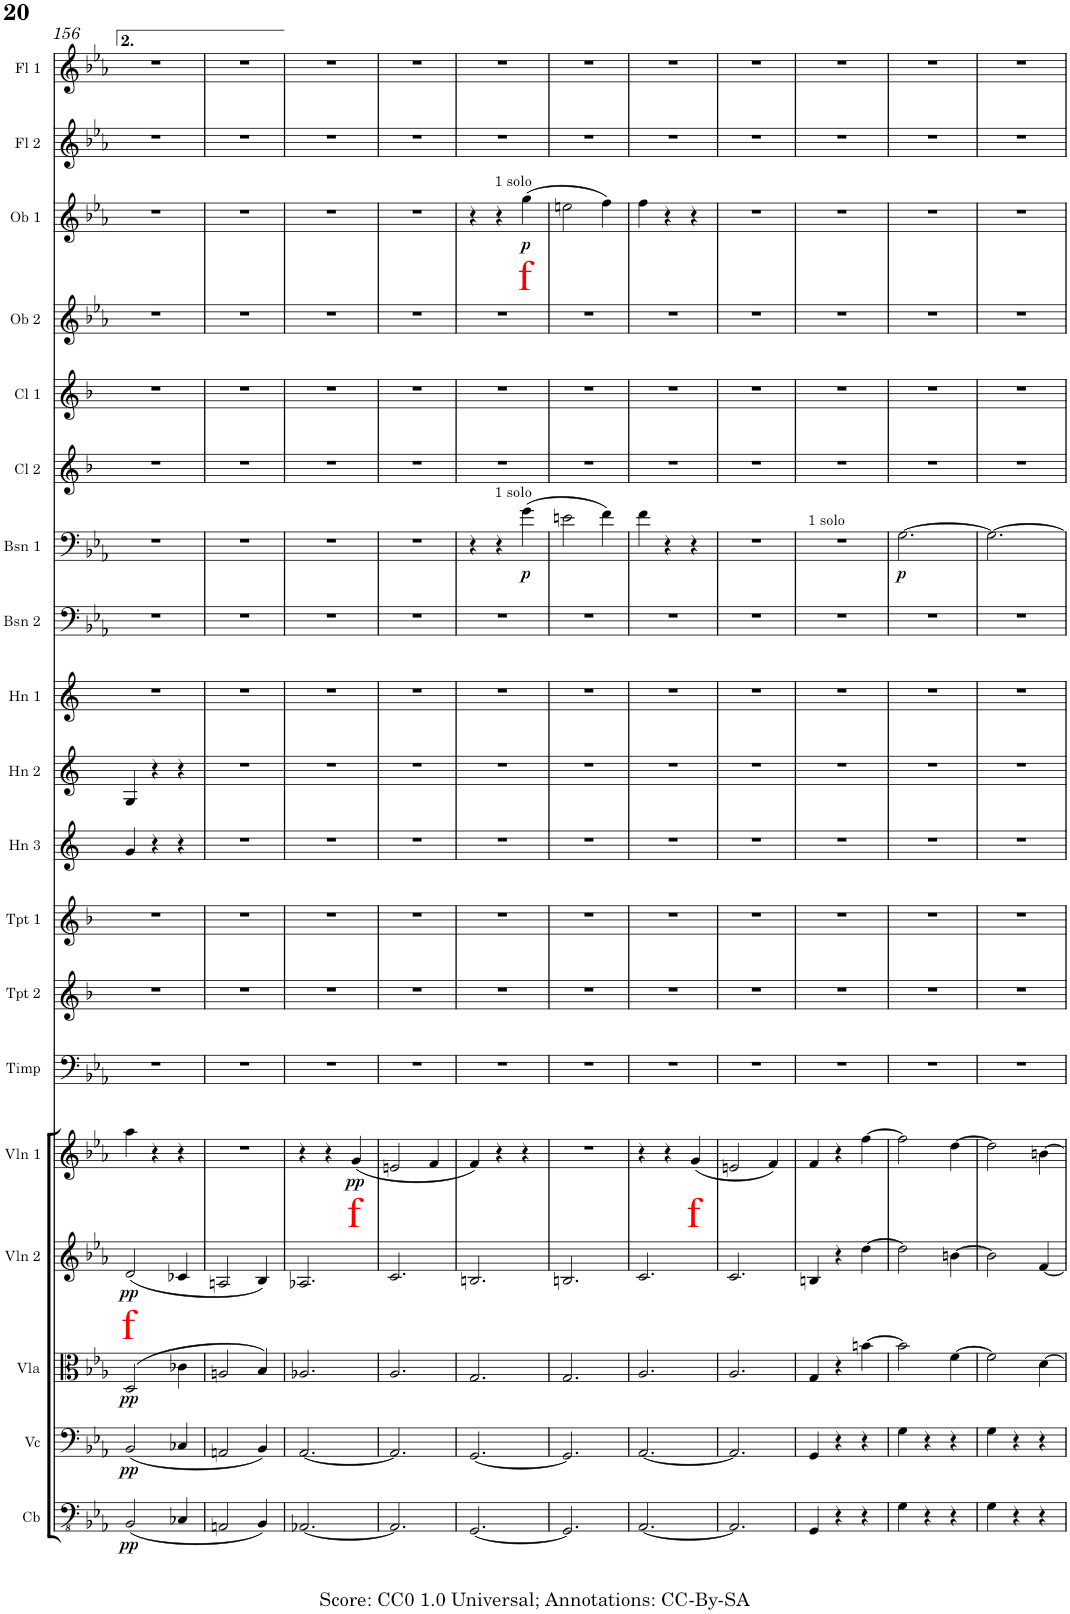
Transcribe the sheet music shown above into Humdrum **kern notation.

**kern	**dynam	**kern	**dynam	**kern	**dynam	**kern	**text	**dynam	**kern	**text	**dynam	**kern	**kern	**kern	**kern	**kern	**kern	**kern	**kern	**dynam	**kern	**kern	**kern	**kern	**text	**dynam	**kern	**kern
*part19	*part19	*part18	*part18	*part17	*part17	*part16	*part16	*part16	*part15	*part15	*part15	*part14	*part13	*part12	*part11	*part10	*part9	*part8	*part7	*part7	*part6	*part5	*part4	*part3	*part3	*part3	*part2	*part1
*staff19	*staff19	*staff18	*staff18	*staff17	*staff17	*staff16	*staff16	*staff16	*staff15	*staff15	*staff15	*staff14	*staff13	*staff12	*staff11	*staff10	*staff9	*staff8	*staff7	*staff7	*staff6	*staff5	*staff4	*staff3	*staff3	*staff3	*staff2	*staff1
*I"Contrabass	*	*I"Violoncello	*	*I"Viola	*	*I"Violin 2	*	*	*I"Violin 1	*	*	*I"Timpani	*I"Bb Trumpet 2	*I"Bb Trumpet 1	*I"Eb Horn 3	*I"Eb Horn 2	*I"Eb Horn 1	*I"Bassoon 2	*I"Bassoon 1	*	*I"Bb Clarinet 2	*I"Bb Clarinet 1	*I"Oboe 2	*I"Oboe 1	*	*	*I"Flute 2	*I"Flute 1
*I'Cb	*	*I'Vc	*	*I'Vla	*	*I'Vln 2	*	*	*I'Vln 1	*	*	*I'Timp	*I'Tpt 2	*I'Tpt 1	*I'Hn 3	*I'Hn 2	*I'Hn 1	*I'Bsn 2	*I'Bsn 1	*	*I'Cl 2	*I'Cl 1	*I'Ob 2	*I'Ob 1	*	*	*I'Fl 2	*I'Fl 1
!!LO:PB:g=z
*clefFv4	*	*clefF4	*	*clefC3	*	*clefG2	*	*	*clefG2	*	*	*clefF4	*clefG2	*clefG2	*clefG2	*clefG2	*clefG2	*clefF4	*clefF4	*	*clefG2	*clefG2	*clefG2	*clefG2	*	*	*clefG2	*clefG2
*	*	*	*	*	*	*	*	*	*	*	*	*	*Trd1c2	*Trd1c2	*Trd5c9	*Trd5c9	*Trd5c9	*	*	*	*Trd1c2	*Trd1c2	*	*	*	*	*	*
*k[b-e-a-]	*	*k[b-e-a-]	*	*k[b-e-a-]	*	*k[b-e-a-]	*	*	*k[b-e-a-]	*	*	*k[b-e-a-]	*k[b-]	*k[b-]	*k[]	*k[]	*k[]	*k[b-e-a-]	*k[b-e-a-]	*	*k[b-]	*k[b-]	*k[b-e-a-]	*k[b-e-a-]	*	*	*k[b-e-a-]	*k[b-e-a-]
*M3/4	*	*M3/4	*	*M3/4	*	*M3/4	*	*	*M3/4	*	*	*M3/4	*M3/4	*M3/4	*M3/4	*M3/4	*M3/4	*M3/4	*M3/4	*	*M3/4	*M3/4	*M3/4	*M3/4	*	*	*M3/4	*M3/4
=156	=156	=156	=156	=156	=156	=156	=156	=156	=156	=156	=156	=156	=156	=156	=156	=156	=156	=156	=156	=156	=156	=156	=156	=156	=156	=156	=156	=156
!	!LO:DY:b	!	!LO:DY:b	!	!LO:DY:b	!	!LO:LY:b:color=#FF0000	!LO:DY:b	!	!	!	!	!	!	!	!	!	!	!	!	!	!	!	!	!	!	!	!
(2BBB-/	pp	(2BB-/	pp	(2D/	pp	(2d/	f	pp	4aa-\	.	.	2.r	2.r	2.r	4g/	4G/	2.r	2.r	2.r	.	2.r	2.r	2.r	2.r	.	.	2.r	2.r
.	.	.	.	.	.	.	.	.	4r	.	.	.	.	.	4r	4r	.	.	.	.	.	.	.	.	.	.	.	.
4CC-X/	.	4C-X/	.	4c-X\	.	4c-X/	.	.	4r	.	.	.	.	.	4r	4r	.	.	.	.	.	.	.	.	.	.	.	.
=157	=157	=157	=157	=157	=157	=157	=157	=157	=157	=157	=157	=157	=157	=157	=157	=157	=157	=157	=157	=157	=157	=157	=157	=157	=157	=157	=157	=157
2AAAn/	.	2AAn/	.	2An/	.	2An/	.	.	2.r	.	.	2.r	2.r	2.r	2.r	2.r	2.r	2.r	2.r	.	2.r	2.r	2.r	2.r	.	.	2.r	2.r
4BBB-/)	.	4BB-/)	.	4B-/)	.	4B-/)	.	.	.	.	.	.	.	.	.	.	.	.	.	.	.	.	.	.	.	.	.	.
=158	=158	=158	=158	=158	=158	=158	=158	=158	=158	=158	=158	=158	=158	=158	=158	=158	=158	=158	=158	=158	=158	=158	=158	=158	=158	=158	=158	=158
[2.AAA-X/	.	[2.AA-/	.	2.A-X/	.	2.A-X/	.	.	4r	.	.	2.r	2.r	2.r	2.r	2.r	2.r	2.r	2.r	.	2.r	2.r	2.r	2.r	.	.	2.r	2.r
.	.	.	.	.	.	.	.	.	4r	.	.	.	.	.	.	.	.	.	.	.	.	.	.	.	.	.	.	.
!	!	!	!	!	!	!	!	!	!	!LO:LY:b:color=#FF0000	!LO:DY:b	!	!	!	!	!	!	!	!	!	!	!	!	!	!	!	!	!
.	.	.	.	.	.	.	.	.	(4g/	f	pp	.	.	.	.	.	.	.	.	.	.	.	.	.	.	.	.	.
=159	=159	=159	=159	=159	=159	=159	=159	=159	=159	=159	=159	=159	=159	=159	=159	=159	=159	=159	=159	=159	=159	=159	=159	=159	=159	=159	=159	=159
2.AAA-/]	.	2.AA-/]	.	2.A-/	.	2.c/	.	.	2en/	.	.	2.r	2.r	2.r	2.r	2.r	2.r	2.r	2.r	.	2.r	2.r	2.r	2.r	.	.	2.r	2.r
.	.	.	.	.	.	.	.	.	4f/	.	.	.	.	.	.	.	.	.	.	.	.	.	.	.	.	.	.	.
=160	=160	=160	=160	=160	=160	=160	=160	=160	=160	=160	=160	=160	=160	=160	=160	=160	=160	=160	=160	=160	=160	=160	=160	=160	=160	=160	=160	=160
[2.GGG/	.	[2.GG/	.	2.G/	.	2.Bn/	.	.	4f/)	.	.	2.r	2.r	2.r	2.r	2.r	2.r	2.r	4r	.	2.r	2.r	2.r	4r	.	.	2.r	2.r
!	!	!	!	!	!	!	!	!	!	!	!	!	!	!	!	!	!	!	!	!	!	!	!	!LO:TX:a:t=1 solo	!	!	!	!
!	!	!	!	!	!	!	!	!	!	!	!	!	!	!	!	!	!	!	!LO:TX:a:t=1 solo	!	!	!	!	!	!	!	!	!
.	.	.	.	.	.	.	.	.	4r	.	.	.	.	.	.	.	.	.	4r	.	.	.	.	4r	.	.	.	.
!	!	!	!	!	!	!	!	!	!	!	!	!	!	!	!	!	!	!	!	!LO:DY:b	!	!	!	!	!LO:LY:b:color=#FF0000	!LO:DY:b	!	!
.	.	.	.	.	.	.	.	.	4r	.	.	.	.	.	.	.	.	.	(4g\	p	.	.	.	(4gg\	f	p	.	.
=161	=161	=161	=161	=161	=161	=161	=161	=161	=161	=161	=161	=161	=161	=161	=161	=161	=161	=161	=161	=161	=161	=161	=161	=161	=161	=161	=161	=161
2.GGG/]	.	2.GG/]	.	2.G/	.	2.Bn/	.	.	2.r	.	.	2.r	2.r	2.r	2.r	2.r	2.r	2.r	2en\	.	2.r	2.r	2.r	2een\	.	.	2.r	2.r
.	.	.	.	.	.	.	.	.	.	.	.	.	.	.	.	.	.	.	4f\)	.	.	.	.	4ff\)	.	.	.	.
=162	=162	=162	=162	=162	=162	=162	=162	=162	=162	=162	=162	=162	=162	=162	=162	=162	=162	=162	=162	=162	=162	=162	=162	=162	=162	=162	=162	=162
[2.AAA-/	.	[2.AA-/	.	2.A-/	.	2.c/	.	.	4r	.	.	2.r	2.r	2.r	2.r	2.r	2.r	2.r	4f\	.	2.r	2.r	2.r	4ff\	.	.	2.r	2.r
.	.	.	.	.	.	.	.	.	4r	.	.	.	.	.	.	.	.	.	4r	.	.	.	.	4r	.	.	.	.
!	!	!	!	!	!	!	!	!	!	!LO:LY:b:color=#FF0000	!	!	!	!	!	!	!	!	!	!	!	!	!	!	!	!	!	!
.	.	.	.	.	.	.	.	.	(4g/	f	.	.	.	.	.	.	.	.	4r	.	.	.	.	4r	.	.	.	.
=163	=163	=163	=163	=163	=163	=163	=163	=163	=163	=163	=163	=163	=163	=163	=163	=163	=163	=163	=163	=163	=163	=163	=163	=163	=163	=163	=163	=163
2.AAA-/]	.	2.AA-/]	.	2.A-/	.	2.c/	.	.	2en/	.	.	2.r	2.r	2.r	2.r	2.r	2.r	2.r	2.r	.	2.r	2.r	2.r	2.r	.	.	2.r	2.r
.	.	.	.	.	.	.	.	.	4f/)	.	.	.	.	.	.	.	.	.	.	.	.	.	.	.	.	.	.	.
=164	=164	=164	=164	=164	=164	=164	=164	=164	=164	=164	=164	=164	=164	=164	=164	=164	=164	=164	=164	=164	=164	=164	=164	=164	=164	=164	=164	=164
!	!	!	!	!	!	!	!	!	!	!	!	!	!	!	!	!	!	!	!LO:TX:a:t=1 solo	!	!	!	!	!	!	!	!	!
4GGG/	.	4GG/	.	4G/	.	4Bn/	.	.	4f/	.	.	2.r	2.r	2.r	2.r	2.r	2.r	2.r	2.r	.	2.r	2.r	2.r	2.r	.	.	2.r	2.r
4r	.	4r	.	4r	.	4r	.	.	4r	.	.	.	.	.	.	.	.	.	.	.	.	.	.	.	.	.	.	.
4r	.	4r	.	[4bn\	.	[4dd\	.	.	[4ff\	.	.	.	.	.	.	.	.	.	.	.	.	.	.	.	.	.	.	.
=165	=165	=165	=165	=165	=165	=165	=165	=165	=165	=165	=165	=165	=165	=165	=165	=165	=165	=165	=165	=165	=165	=165	=165	=165	=165	=165	=165	=165
!	!	!	!	!	!	!	!	!	!	!	!	!	!	!	!	!	!	!	!	!LO:DY:b	!	!	!	!	!	!	!	!
4GG\	.	4G\	.	2b\]	.	2dd\]	.	.	2ff\]	.	.	2.r	2.r	2.r	2.r	2.r	2.r	2.r	[2.G\	p	2.r	2.r	2.r	2.r	.	.	2.r	2.r
4r	.	4r	.	.	.	.	.	.	.	.	.	.	.	.	.	.	.	.	.	.	.	.	.	.	.	.	.	.
4r	.	4r	.	[4f\	.	[4bn\	.	.	[4dd\	.	.	.	.	.	.	.	.	.	.	.	.	.	.	.	.	.	.	.
=166	=166	=166	=166	=166	=166	=166	=166	=166	=166	=166	=166	=166	=166	=166	=166	=166	=166	=166	=166	=166	=166	=166	=166	=166	=166	=166	=166	=166
4GG\	.	4G\	.	2f\]	.	2b\]	.	.	2dd\]	.	.	2.r	2.r	2.r	2.r	2.r	2.r	2.r	2.G\_	.	2.r	2.r	2.r	2.r	.	.	2.r	2.r
4r	.	4r	.	.	.	.	.	.	.	.	.	.	.	.	.	.	.	.	.	.	.	.	.	.	.	.	.	.
4r	.	4r	.	[4d\	.	[4f/	.	.	[4bn\	.	.	.	.	.	.	.	.	.	.	.	.	.	.	.	.	.	.	.
=	=	=	=	=	=	=	=	=	=	=	=	=	=	=	=	=	=	=	=	=	=	=	=	=	=	=	=	=
*-	*-	*-	*-	*-	*-	*-	*-	*-	*-	*-	*-	*-	*-	*-	*-	*-	*-	*-	*-	*-	*-	*-	*-	*-	*-	*-	*-	*-
